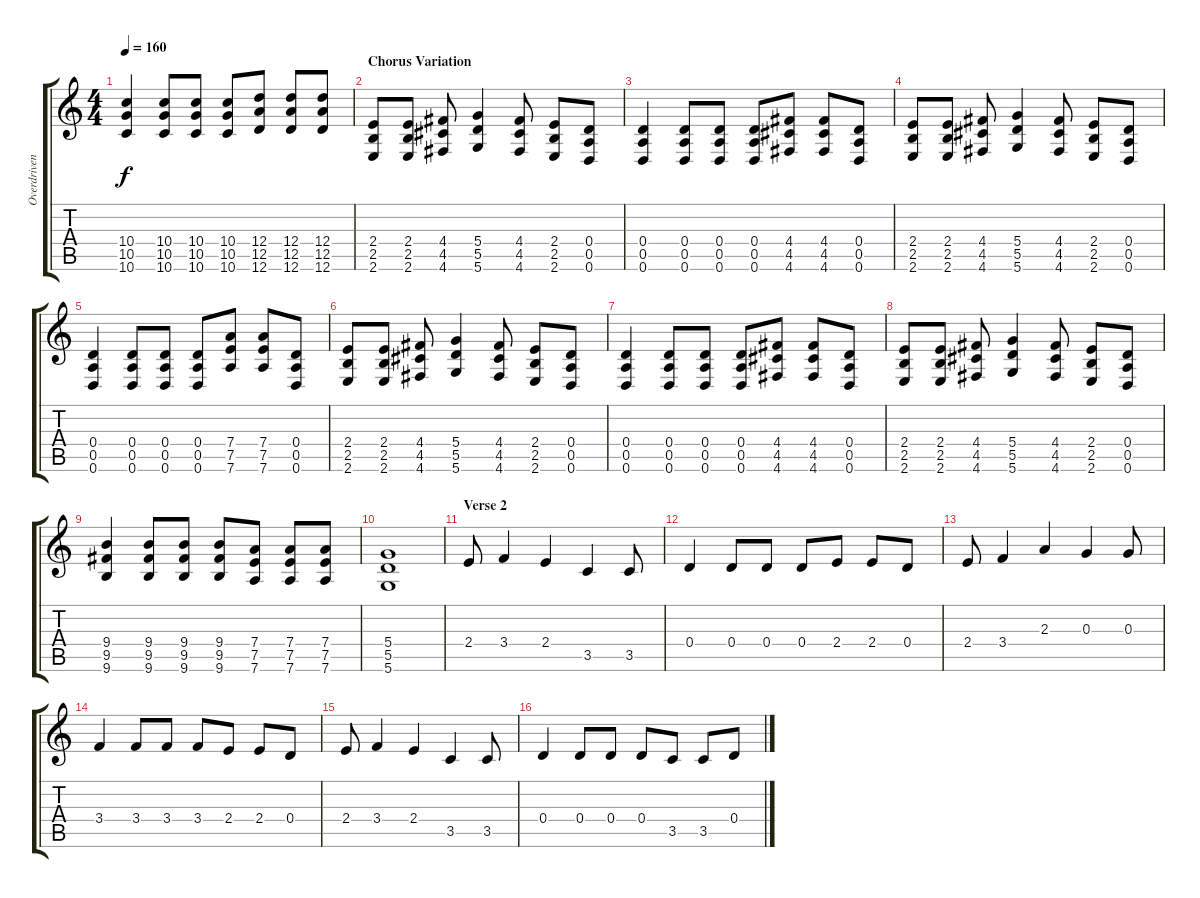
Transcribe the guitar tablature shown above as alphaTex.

\track ("Overdriven Guitar" "Overdriven") {instrument overdrivenguitar}
\staff {score tabs}
\tuning (E4 B3 G3 D3 A2 D2) {hide}
\ts (4 4)
\tempo 160
\clef g2
\ks c
(10.4 10.5 10.6).4{dy f} (10.4 10.5 10.6).8 (10.4 10.5 10.6).8 (10.4 10.5 10.6).8 (12.4 12.5 12.6).8 (12.4 12.5 12.6).8 (12.4 12.5 12.6).8 |
\section ("" "Chorus Variation")
(2.4 2.5 2.6).8{balance 12} (2.4 2.5 2.6).8 (4.4 4.5 4.6).8 (5.4 5.5 5.6).4 (4.4 4.5 4.6).8 (2.4 2.5 2.6).8 (0.4 0.5 0.6).8 |
(0.4 0.5 0.6).4 (0.4 0.5 0.6).8 (0.4 0.5 0.6).8 (0.4 0.5 0.6).8 (4.4 4.5 4.6).8 (4.4 4.5 4.6).8 (0.4 0.5 0.6).8 |
(2.4 2.5 2.6).8 (2.4 2.5 2.6).8 (4.4 4.5 4.6).8 (5.4 5.5 5.6).4 (4.4 4.5 4.6).8 (2.4 2.5 2.6).8 (0.4 0.5 0.6).8 |
(0.4 0.5 0.6).4 (0.4 0.5 0.6).8 (0.4 0.5 0.6).8 (0.4 0.5 0.6).8 (7.4 7.5 7.6).8 (7.4 7.5 7.6).8 (0.4 0.5 0.6).8 |
(2.4 2.5 2.6).8 (2.4 2.5 2.6).8 (4.4 4.5 4.6).8 (5.4 5.5 5.6).4 (4.4 4.5 4.6).8 (2.4 2.5 2.6).8 (0.4 0.5 0.6).8 |
(0.4 0.5 0.6).4 (0.4 0.5 0.6).8 (0.4 0.5 0.6).8 (0.4 0.5 0.6).8 (4.4 4.5 4.6).8 (4.4 4.5 4.6).8 (0.4 0.5 0.6).8 |
(2.4 2.5 2.6).8 (2.4 2.5 2.6).8 (4.4 4.5 4.6).8 (5.4 5.5 5.6).4 (4.4 4.5 4.6).8 (2.4 2.5 2.6).8 (0.4 0.5 0.6).8 |
(9.4 9.5 9.6).4 (9.4 9.5 9.6).8 (9.4 9.5 9.6).8 (9.4 9.5 9.6).8 (7.4 7.5 7.6).8 (7.4 7.5 7.6).8 (7.4 7.5 7.6).8 |
(5.4 5.5 5.6).1 |
\section ("" "Verse 2")
2.4.8 3.4.4 2.4.4 3.5.4 3.5.8 |
0.4.4 0.4.8 0.4.8 0.4.8 2.4.8 2.4.8 0.4.8 |
2.4.8 3.4.4 2.3.4 0.3.4 0.3.8 |
3.4.4 3.4.8 3.4.8 3.4.8 2.4.8 2.4.8 0.4.8 |
2.4.8 3.4.4 2.4.4 3.5.4 3.5.8 |
0.4.4 0.4.8 0.4.8 0.4.8 3.5.8 3.5.8 0.4.8
